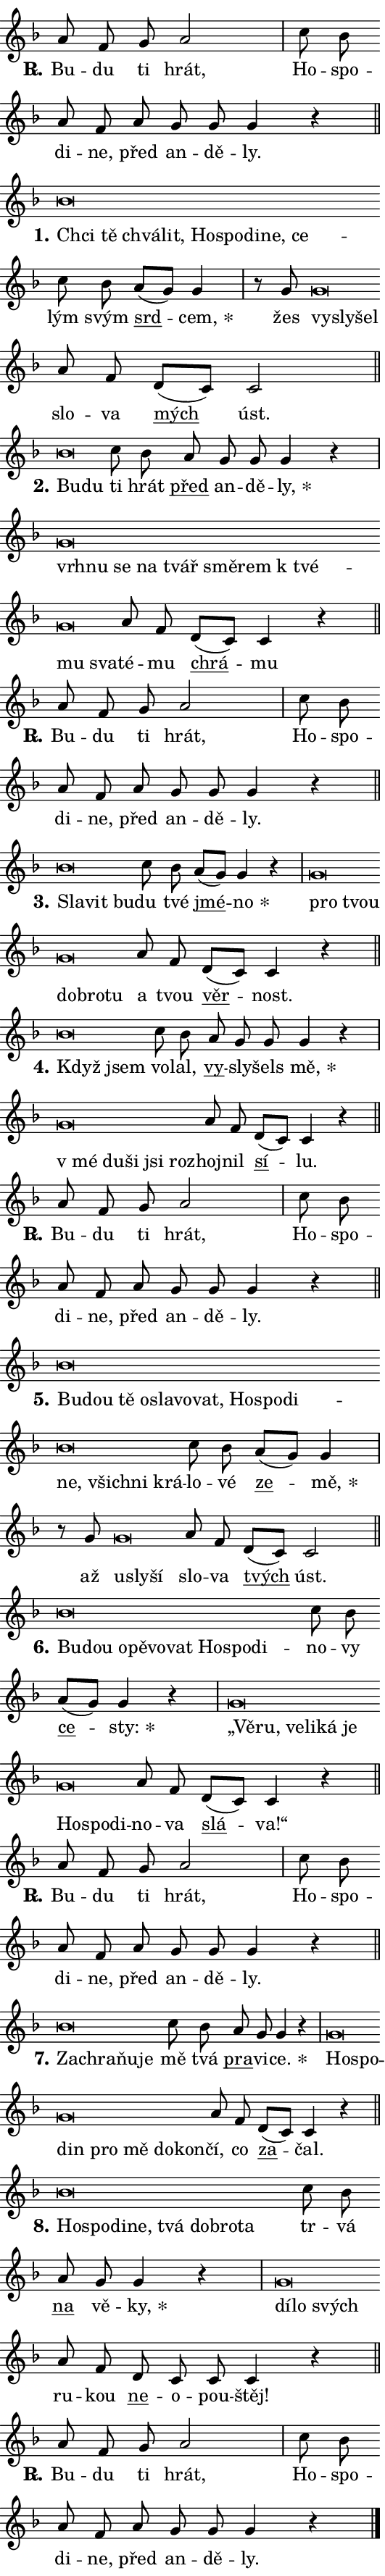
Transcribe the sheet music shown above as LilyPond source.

\version "2.24.0"
\header { tagline = "" }
\paper {
  indent = 0\cm
  top-margin = 0\cm
  right-margin = 0.13\cm % to fit lyric hyphens
  bottom-margin = 0\cm
  left-margin = 0\cm
  paper-width = 9\cm
  page-breaking = #ly:one-page-breaking
  system-system-spacing.basic-distance = #11
  score-system-spacing.basic-distance = #11
  ragged-last = ##f
}


%% Author: Thomas Morley
%% https://lists.gnu.org/archive/html/lilypond-user/2020-05/msg00002.html
#(define (line-position grob)
"Returns position of @var[grob} in current system:
   @code{'start}, if at first time-step
   @code{'end}, if at last time-step
   @code{'middle} otherwise
"
  (let* ((col (ly:item-get-column grob))
         (ln (ly:grob-object col 'left-neighbor))
         (rn (ly:grob-object col 'right-neighbor))
         (col-to-check-left (if (ly:grob? ln) ln col))
         (col-to-check-right (if (ly:grob? rn) rn col))
         (break-dir-left
           (and
             (ly:grob-property col-to-check-left 'non-musical #f)
             (ly:item-break-dir col-to-check-left)))
         (break-dir-right
           (and
             (ly:grob-property col-to-check-right 'non-musical #f)
             (ly:item-break-dir col-to-check-right))))
        (cond ((eqv? 1 break-dir-left) 'start)
              ((eqv? -1 break-dir-right) 'end)
              (else 'middle))))

#(define (tranparent-at-line-position vctor)
  (lambda (grob)
  "Relying on @code{line-position} select the relevant enry from @var{vctor}.
Used to determine transparency,"
    (case (line-position grob)
      ((end) (not (vector-ref vctor 0)))
      ((middle) (not (vector-ref vctor 1)))
      ((start) (not (vector-ref vctor 2))))))

noteHeadBreakVisibility =
#(define-music-function (break-visibility)(vector?)
"Makes @code{NoteHead}s transparent relying on @var{break-visibility}"
#{
  \override NoteHead.transparent =
    #(tranparent-at-line-position break-visibility)
#})

#(define delete-ledgers-for-transparent-note-heads
  (lambda (grob)
    "Reads whether a @code{NoteHead} is transparent.
If so this @code{NoteHead} is removed from @code{'note-heads} from
@var{grob}, which is supposed to be @code{LedgerLineSpanner}.
As a result ledgers are not printed for this @code{NoteHead}"
    (let* ((nhds-array (ly:grob-object grob 'note-heads))
           (nhds-list
             (if (ly:grob-array? nhds-array)
                 (ly:grob-array->list nhds-array)
                 '()))
           ;; Relies on the transparent-property being done before
           ;; Staff.LedgerLineSpanner.after-line-breaking is executed.
           ;; This is fragile ...
           (to-keep
             (remove
               (lambda (nhd)
                 (ly:grob-property nhd 'transparent #f))
               nhds-list)))
      ;; TODO find a better method to iterate over grob-arrays, similiar
      ;; to filter/remove etc for lists
      ;; For now rebuilt from scratch
      (set! (ly:grob-object grob 'note-heads)  '())
      (for-each
        (lambda (nhd)
          (ly:pointer-group-interface::add-grob grob 'note-heads nhd))
        to-keep))))

squashNotes = {
  \override NoteHead.X-extent = #'(-0.2 . 0.2)
  \override NoteHead.Y-extent = #'(-0.75 . 0)
  \override NoteHead.stencil =
    #(lambda (grob)
       (let ((pos (ly:grob-property grob 'staff-position)))
         (begin
           (if (< pos -7) (display "ERROR: Lower brevis then expected\n") (display ""))
           (if (<= pos -6) ly:text-interface::print ly:note-head::print))))
}
unSquashNotes = {
  \revert NoteHead.X-extent
  \revert NoteHead.Y-extent
  \revert NoteHead.stencil
}

hideNotes = \noteHeadBreakVisibility #begin-of-line-visible
unHideNotes = \noteHeadBreakVisibility #all-visible

% work-around for resetting accidentals
% https://lilypond.org/doc/v2.23/Documentation/notation/displaying-rhythms#unmetered-music
cadenzaMeasure = {
  \cadenzaOff
  \partial 1024 s1024
  \cadenzaOn
}

#(define-markup-command (accent layout props text) (markup?)
  "Underline accented syllable"
  (interpret-markup layout props
    #{\markup \override #'(offset . 4.3) \underline { #text }#}))

responsum = \markup \concat {
  "R" \hspace #-1.05 \path #0.1 #'((moveto 0 0.07) (lineto 0.9 0.8)) \hspace #0.05 "."
}

spaceSize = #0.6828661417322834 % exact space size for TeX Gyre Schola

\layout {
  \context {
    \Staff
    \remove "Time_signature_engraver"
    \override LedgerLineSpanner.after-line-breaking = #delete-ledgers-for-transparent-note-heads
  }
  \context {
    \Lyrics {
      \override LyricSpace.minimum-distance = \spaceSize
      \override LyricText.font-name = #"TeX Gyre Schola"
      \override LyricText.font-size = 1
      \override StanzaNumber.font-name = #"TeX Gyre Schola Bold"
      \override StanzaNumber.font-size = 1
    }
  }
  \context {
    \Score 
    \override NoteHead.text =
      #(lambda (grob) 
        (let ((pos (ly:grob-property grob 'staff-position)))
          #{\markup {
            \combine
              \halign #-0.55 \raise #(if (= pos -6) 0 0.5) \override #'(thickness . 2) \draw-line #'(3.2 . 0)
              \musicglyph "noteheads.sM1"
          }#}))
  }
}

% magnetic-lyrics.ily
%
%   written by
%     Jean Abou Samra <jean@abou-samra.fr>
%     Werner Lemberg <wl@gnu.org>
%
%   adapted by
%     Jiri Hon <jiri.hon@gmail.com>
%
% Version 2022-Apr-15

% https://www.mail-archive.com/lilypond-user@gnu.org/msg149350.html

#(define (Left_hyphen_pointer_engraver context)
   "Collect syllable-hyphen-syllable occurrences in lyrics and store
them in properties.  This engraver only looks to the left.  For
example, if the lyrics input is @code{foo -- bar}, it does the
following.

@itemize @bullet
@item
Set the @code{text} property of the @code{LyricHyphen} grob between
@q{foo} and @q{bar} to @code{foo}.

@item
Set the @code{left-hyphen} property of the @code{LyricText} grob with
text @q{foo} to the @code{LyricHyphen} grob between @q{foo} and
@q{bar}.
@end itemize

Use this auxiliary engraver in combination with the
@code{lyric-@/text::@/apply-@/magnetic-@/offset!} hook."
   (let ((hyphen #f)
         (text #f))
     (make-engraver
      (acknowledgers
       ((lyric-syllable-interface engraver grob source-engraver)
        (set! text grob)))
      (end-acknowledgers
       ((lyric-hyphen-interface engraver grob source-engraver)
        ;(when (not (grob::has-interface grob 'lyric-space-interface))
          (set! hyphen grob)));)
      ((stop-translation-timestep engraver)
       (when (and text hyphen)
         (ly:grob-set-object! text 'left-hyphen hyphen))
       (set! text #f)
       (set! hyphen #f)))))

#(define (lyric-text::apply-magnetic-offset! grob)
   "If the space between two syllables is less than the value in
property @code{LyricText@/.details@/.squash-threshold}, move the right
syllable to the left so that it gets concatenated with the left
syllable.

Use this function as a hook for
@code{LyricText@/.after-@/line-@/breaking} if the
@code{Left_@/hyphen_@/pointer_@/engraver} is active."
   (let ((hyphen (ly:grob-object grob 'left-hyphen #f)))
     (when hyphen
       (let ((left-text (ly:spanner-bound hyphen LEFT)))
         (when (grob::has-interface left-text 'lyric-syllable-interface)
           (let* ((common (ly:grob-common-refpoint grob left-text X))
                  (this-x-ext (ly:grob-extent grob common X))
                  (left-x-ext
                   (begin
                     ;; Trigger magnetism for left-text.
                     (ly:grob-property left-text 'after-line-breaking)
                     (ly:grob-extent left-text common X)))
                  ;; `delta` is the gap width between two syllables.
                  (delta (- (interval-start this-x-ext)
                            (interval-end left-x-ext)))
                  (details (ly:grob-property grob 'details))
                  (threshold (assoc-get 'squash-threshold details 0.2)))
             (when (< delta threshold)
               (let* (;; We have to manipulate the input text so that
                      ;; ligatures crossing syllable boundaries are not
                      ;; disabled.  For languages based on the Latin
                      ;; script this is essentially a beautification.
                      ;; However, for non-Western scripts it can be a
                      ;; necessity.
                      (lt (ly:grob-property left-text 'text))
                      (rt (ly:grob-property grob 'text))
                      (is-space (grob::has-interface hyphen 'lyric-space-interface))
                      (space (if is-space " " ""))
                      (extra-delta (if is-space spaceSize 0))
                      ;; Append new syllable.
                      (ltrt-space (if (and (string? lt) (string? rt))
                                (string-append lt space rt)
                                (make-concat-markup (list lt space rt))))
                      ;; Right-align `ltrt` to the right side.
                      (ltrt-space-markup (grob-interpret-markup
                               grob
                               (make-translate-markup
                                (cons (interval-length this-x-ext) 0)
                                (make-right-align-markup ltrt-space)))))
                 (begin
                   ;; Don't print `left-text`.
                   (ly:grob-set-property! left-text 'stencil #f)
                   ;; Set text and stencil (which holds all collected
                   ;; syllables so far) and shift it to the left.
                   (ly:grob-set-property! grob 'text ltrt-space)
                   (ly:grob-set-property! grob 'stencil ltrt-space-markup)
                   (ly:grob-translate-axis! grob (- (- delta extra-delta)) X))))))))))


#(define (lyric-hyphen::displace-bounds-first grob)
   ;; Make very sure this callback isn't triggered too early.
   (let ((left (ly:spanner-bound grob LEFT))
         (right (ly:spanner-bound grob RIGHT)))
     (ly:grob-property left 'after-line-breaking)
     (ly:grob-property right 'after-line-breaking)
     (ly:lyric-hyphen::print grob)))

squashThreshold = #0.4

\layout {
  \context {
    \Lyrics
    \consists #Left_hyphen_pointer_engraver
    \override LyricText.after-line-breaking =
      #lyric-text::apply-magnetic-offset!
    \override LyricHyphen.stencil = #lyric-hyphen::displace-bounds-first
    \override LyricText.details.squash-threshold = \squashThreshold
    \override LyricHyphen.minimum-distance = 0
    \override LyricHyphen.minimum-length = \squashThreshold
  }
}

squashText = \override LyricText.details.squash-threshold = 9999
unSquashText = \override LyricText.details.squash-threshold = \squashThreshold

leftText = \override LyricText.self-alignment-X = #LEFT
unLeftText = \revert LyricText.self-alignment-X

starOffset = #(lambda (grob) 
                (let ((x_offset (ly:self-alignment-interface::aligned-on-x-parent grob)))
                  (if (= x_offset 0) 0 (+ x_offset 1.2))))

star = #(define-music-function (syllable)(string?)
"Append star separator at the end of a syllable"
#{
  \once \override LyricText.X-offset = #starOffset
  \lyricmode { \markup {
    #syllable
    \override #'((font-name . "TeX Gyre Schola Bold")) \hspace #0.2 \lower #0.65 \larger "*"
  } }
#})

starAccent = #(define-music-function (syllable)(string?)
"Append star separator at the end of a syllable and make accent"
#{
  \once \override LyricText.X-offset = #starOffset
  \lyricmode { \markup {
    \accent #syllable
    \override #'((font-name . "TeX Gyre Schola Bold")) \hspace #0.2 \lower #0.65 \larger "*"
  } }
#})

breath = #(define-music-function (syllable)(string?)
"Append breathing indicator at the end of a syllable"
#{
  \lyricmode { \markup { #syllable "+" } }
#})

optionalBreath = #(define-music-function (syllable)(string?)
"Append optional breathing indicator at the end of a syllable"
#{
  \lyricmode { \markup { #syllable "(+)" } }
#})


\score {
    <<
        \new Voice = "melody" { \cadenzaOn \key f \major \relative { a'8 f g a2 \cadenzaMeasure \bar "|" c8 bes \bar "" a f \bar "" a g g g4 r \cadenzaMeasure \bar "||" \break } }
        \new Lyrics \lyricsto "melody" { \lyricmode { \set stanza = \responsum
Bu -- du ti hrát, Ho -- spo -- di -- ne, před an -- dě -- ly. } }
    >>
    \layout {}
}

\score {
    <<
        \new Voice = "melody" { \cadenzaOn \key f \major \relative { \squashNotes bes'\breve*1/16 \hideNotes \breve*1/16 \bar "" \breve*1/16 \bar "" \breve*1/16 \bar "" \breve*1/16 \bar "" \breve*1/16 \bar "" \breve*1/16 \bar "" \breve*1/16 \breve*1/16 \bar "" \unHideNotes \unSquashNotes c8 bes \bar "" a[( g)] g4 \cadenzaMeasure \bar "|" r8 g \squashNotes g\breve*1/16 \hideNotes \breve*1/16 \breve*1/16 \bar "" \unHideNotes \unSquashNotes a8 f \bar "" d[( c)] c2 \cadenzaMeasure \bar "||" \break } }
        \new Lyrics \lyricsto "melody" { \lyricmode { \set stanza = "1."
\leftText Chci \squashText tě chvá -- lit, Ho -- spo -- di -- ne, ce -- \unLeftText \unSquashText lým svým \markup \accent srd -- \star cem, žes \leftText vy -- \squashText sly -- šel \unLeftText \unSquashText slo -- va \markup \accent mých úst. } }
    >>
    \layout {}
}

\score {
    <<
        \new Voice = "melody" { \cadenzaOn \key f \major \relative { \squashNotes bes'\breve*1/16 \hideNotes \breve*1/16 \bar "" \unHideNotes \unSquashNotes c8 bes \bar "" a g g g4 r \cadenzaMeasure \bar "|" \squashNotes g\breve*1/16 \hideNotes \breve*1/16 \bar "" \breve*1/16 \bar "" \breve*1/16 \bar "" \breve*1/16 \bar "" \breve*1/16 \bar "" \breve*1/16 \bar "" \breve*1/16 \bar "" \breve*1/16 \breve*1/16 \bar "" \unHideNotes \unSquashNotes a8 f \bar "" d[( c)] c4 r \cadenzaMeasure \bar "||" \break } }
        \new Lyrics \lyricsto "melody" { \lyricmode { \set stanza = "2."
\leftText Bu -- \squashText du \unLeftText \unSquashText ti hrát \markup \accent před an -- dě -- \star ly, \leftText vrh -- \squashText nu se na tvář smě -- rem "k tvé" -- mu sva -- \unLeftText \unSquashText té -- mu \markup \accent chrá -- mu } }
    >>
    \layout {}
}

\score {
    <<
        \new Voice = "melody" { \cadenzaOn \key f \major \relative { a'8 f g a2 \cadenzaMeasure \bar "|" c8 bes \bar "" a f \bar "" a g g g4 r \cadenzaMeasure \bar "||" \break } }
        \new Lyrics \lyricsto "melody" { \lyricmode { \set stanza = \responsum
Bu -- du ti hrát, Ho -- spo -- di -- ne, před an -- dě -- ly. } }
    >>
    \layout {}
}

\score {
    <<
        \new Voice = "melody" { \cadenzaOn \key f \major \relative { \squashNotes bes'\breve*1/16 \hideNotes \breve*1/16 \breve*1/16 \bar "" \unHideNotes \unSquashNotes c8 bes \bar "" a[( g)] g4 r \cadenzaMeasure \bar "|" \squashNotes g\breve*1/16 \hideNotes \breve*1/16 \bar "" \breve*1/16 \bar "" \breve*1/16 \breve*1/16 \bar "" \unHideNotes \unSquashNotes a8 f \bar "" d[( c)] c4 r \cadenzaMeasure \bar "||" \break } }
        \new Lyrics \lyricsto "melody" { \lyricmode { \set stanza = "3."
\leftText Sla -- \squashText vit bu -- \unLeftText \unSquashText du tvé \markup \accent jmé -- \star no \leftText pro \squashText tvou dob -- ro -- tu \unLeftText \unSquashText a tvou \markup \accent věr -- nost. } }
    >>
    \layout {}
}

\score {
    <<
        \new Voice = "melody" { \cadenzaOn \key f \major \relative { \squashNotes bes'\breve*1/16 \hideNotes \breve*1/16 \bar "" \unHideNotes \unSquashNotes c8 bes \bar "" a g g g4 r \cadenzaMeasure \bar "|" \squashNotes g\breve*1/16 \hideNotes \breve*1/16 \bar "" \breve*1/16 \bar "" \breve*1/16 \breve*1/16 \bar "" \unHideNotes \unSquashNotes a8 f \bar "" d[( c)] c4 r \cadenzaMeasure \bar "||" \break } }
        \new Lyrics \lyricsto "melody" { \lyricmode { \set stanza = "4."
\leftText Když \squashText jsem \unLeftText \unSquashText vo -- lal, \markup \accent vy -- sly -- šels \star mě, \leftText "v mé" \squashText du -- ši jsi roz -- \unLeftText \unSquashText hoj -- nil \markup \accent sí -- lu. } }
    >>
    \layout {}
}

\score {
    <<
        \new Voice = "melody" { \cadenzaOn \key f \major \relative { a'8 f g a2 \cadenzaMeasure \bar "|" c8 bes \bar "" a f \bar "" a g g g4 r \cadenzaMeasure \bar "||" \break } }
        \new Lyrics \lyricsto "melody" { \lyricmode { \set stanza = \responsum
Bu -- du ti hrát, Ho -- spo -- di -- ne, před an -- dě -- ly. } }
    >>
    \layout {}
}

\score {
    <<
        \new Voice = "melody" { \cadenzaOn \key f \major \relative { \squashNotes bes'\breve*1/16 \hideNotes \breve*1/16 \bar "" \breve*1/16 \bar "" \breve*1/16 \bar "" \breve*1/16 \bar "" \breve*1/16 \bar "" \breve*1/16 \bar "" \breve*1/16 \bar "" \breve*1/16 \bar "" \breve*1/16 \bar "" \breve*1/16 \bar "" \breve*1/16 \bar "" \breve*1/16 \breve*1/16 \bar "" \unHideNotes \unSquashNotes c8 bes \bar "" a[( g)] g4 \cadenzaMeasure \bar "|" r8 g \squashNotes g\breve*1/16 \hideNotes \breve*1/16 \breve*1/16 \bar "" \unHideNotes \unSquashNotes a8 f \bar "" d[( c)] c2 \cadenzaMeasure \bar "||" \break } }
        \new Lyrics \lyricsto "melody" { \lyricmode { \set stanza = "5."
\leftText Bu -- \squashText dou tě o -- sla -- vo -- vat, Ho -- spo -- di -- ne, všich -- ni krá -- \unLeftText \unSquashText lo -- vé \markup \accent ze -- \star mě, až \leftText u -- \squashText sly -- ší \unLeftText \unSquashText slo -- va \markup \accent tvých úst. } }
    >>
    \layout {}
}

\score {
    <<
        \new Voice = "melody" { \cadenzaOn \key f \major \relative { \squashNotes bes'\breve*1/16 \hideNotes \breve*1/16 \bar "" \breve*1/16 \bar "" \breve*1/16 \bar "" \breve*1/16 \bar "" \breve*1/16 \bar "" \breve*1/16 \bar "" \breve*1/16 \breve*1/16 \bar "" \unHideNotes \unSquashNotes c8 bes \bar "" a[( g)] g4 r \cadenzaMeasure \bar "|" \squashNotes g\breve*1/16 \hideNotes \breve*1/16 \bar "" \breve*1/16 \bar "" \breve*1/16 \bar "" \breve*1/16 \bar "" \breve*1/16 \bar "" \breve*1/16 \bar "" \breve*1/16 \breve*1/16 \bar "" \unHideNotes \unSquashNotes a8 f \bar "" d[( c)] c4 r \cadenzaMeasure \bar "||" \break } }
        \new Lyrics \lyricsto "melody" { \lyricmode { \set stanza = "6."
\leftText Bu -- \squashText dou o -- pě -- vo -- vat Ho -- spo -- di -- \unLeftText \unSquashText no -- vy \markup \accent ce -- \star sty: \leftText „Vě -- \squashText ru, ve -- li -- ká je Ho -- spo -- di -- \unLeftText \unSquashText no -- va \markup \accent slá -- va!“ } }
    >>
    \layout {}
}

\score {
    <<
        \new Voice = "melody" { \cadenzaOn \key f \major \relative { a'8 f g a2 \cadenzaMeasure \bar "|" c8 bes \bar "" a f \bar "" a g g g4 r \cadenzaMeasure \bar "||" \break } }
        \new Lyrics \lyricsto "melody" { \lyricmode { \set stanza = \responsum
Bu -- du ti hrát, Ho -- spo -- di -- ne, před an -- dě -- ly. } }
    >>
    \layout {}
}

\score {
    <<
        \new Voice = "melody" { \cadenzaOn \key f \major \relative { \squashNotes bes'\breve*1/16 \hideNotes \breve*1/16 \bar "" \breve*1/16 \breve*1/16 \bar "" \unHideNotes \unSquashNotes c8 bes \bar "" a g g4 r \cadenzaMeasure \bar "|" \squashNotes g\breve*1/16 \hideNotes \breve*1/16 \bar "" \breve*1/16 \bar "" \breve*1/16 \bar "" \breve*1/16 \bar "" \breve*1/16 \breve*1/16 \bar "" \unHideNotes \unSquashNotes a8 f \bar "" d[( c)] c4 r \cadenzaMeasure \bar "||" \break } }
        \new Lyrics \lyricsto "melody" { \lyricmode { \set stanza = "7."
\leftText Za -- \squashText chra -- ňu -- je \unLeftText \unSquashText mě tvá \markup \accent pra -- vi -- \star ce. \leftText Ho -- \squashText spo -- din pro mě do -- kon -- \unLeftText \unSquashText čí, co \markup \accent za -- čal. } }
    >>
    \layout {}
}

\score {
    <<
        \new Voice = "melody" { \cadenzaOn \key f \major \relative { \squashNotes bes'\breve*1/16 \hideNotes \breve*1/16 \bar "" \breve*1/16 \bar "" \breve*1/16 \bar "" \breve*1/16 \bar "" \breve*1/16 \bar "" \breve*1/16 \breve*1/16 \bar "" \unHideNotes \unSquashNotes c8 bes \bar "" a g g4 r \cadenzaMeasure \bar "|" \squashNotes g\breve*1/16 \hideNotes \breve*1/16 \breve*1/16 \bar "" \unHideNotes \unSquashNotes a8 f \bar "" d c c c4 r \cadenzaMeasure \bar "||" \break } }
        \new Lyrics \lyricsto "melody" { \lyricmode { \set stanza = "8."
\leftText Ho -- \squashText spo -- di -- ne, tvá dob -- ro -- ta \unLeftText \unSquashText tr -- vá \markup \accent na vě -- \star ky, \leftText dí -- \squashText lo svých \unLeftText \unSquashText ru -- kou \markup \accent ne -- o -- pou -- štěj! } }
    >>
    \layout {}
}

\score {
    <<
        \new Voice = "melody" { \cadenzaOn \key f \major \relative { a'8 f g a2 \cadenzaMeasure \bar "|" c8 bes \bar "" a f \bar "" a g g g4 r \cadenzaMeasure \bar "||" \break } \bar "|." }
        \new Lyrics \lyricsto "melody" { \lyricmode { \set stanza = \responsum
Bu -- du ti hrát, Ho -- spo -- di -- ne, před an -- dě -- ly. } }
    >>
    \layout {}
}
